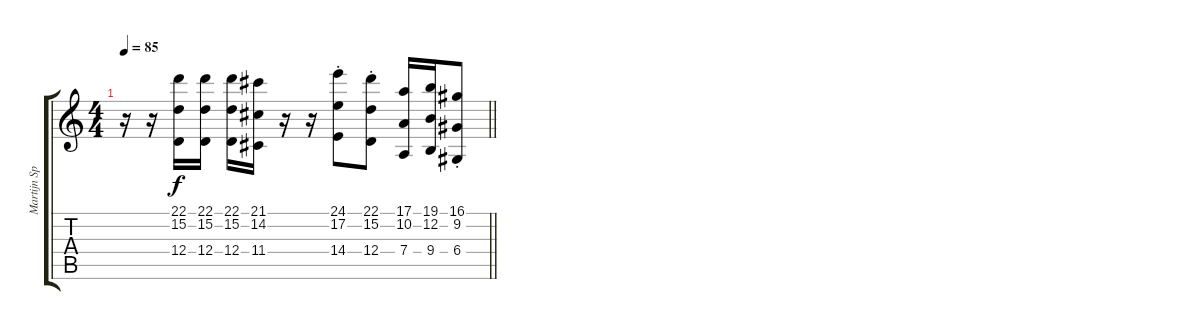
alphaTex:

\track ("Martijn Spierenburg - Keyboard 2" "Martijn Sp") {instrument stringensemble1}
\staff {score tabs}
\tuning (E4 B3 G3 D3 A2 E2) {hide}
\ts (4 4)
\tempo 85
\clef g2
\barLineRight lightlight
\ks c
r.16{dy f} r.16 (22.1 15.2 12.4).16 (22.1 15.2 12.4).16 (22.1 15.2 12.4).16 (21.1 14.2 11.4).16 r.16 r.16 (24.1{st} 17.2{st} 14.4{st}).8 (22.1{st} 15.2{st} 12.4{st}).8 (17.1 10.2 7.4).16 (19.1 12.2 9.4).16 (16.1{st} 9.2{st} 6.4{st}).8
